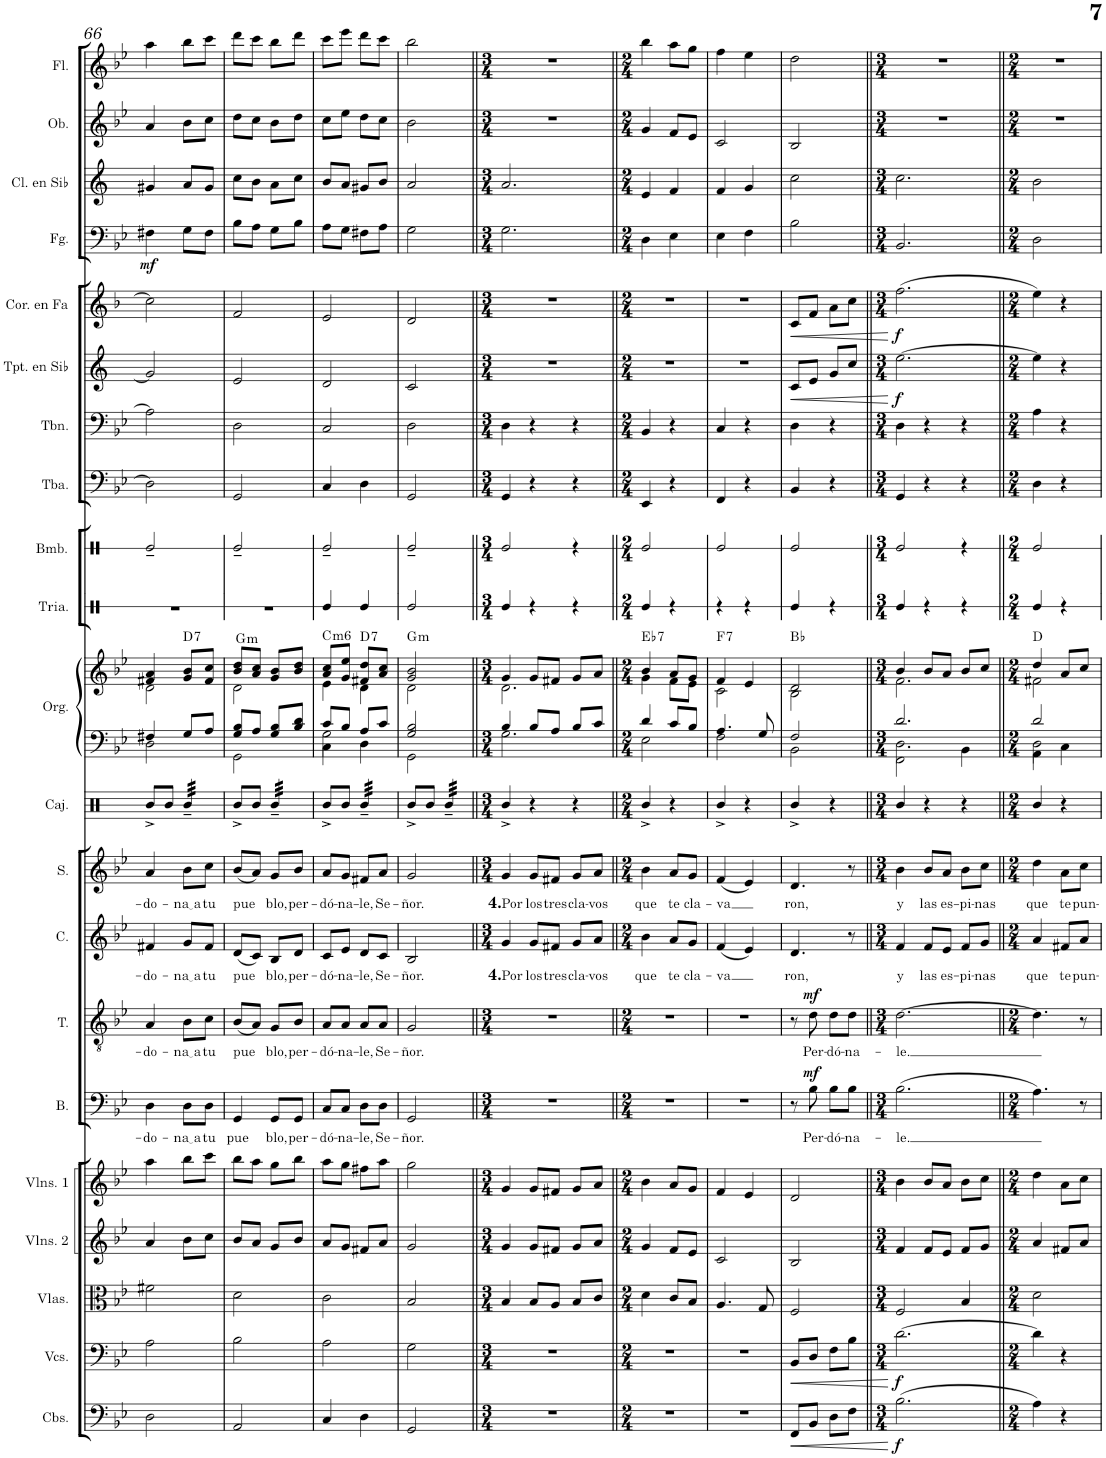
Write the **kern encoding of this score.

**kern	**dynam	**kern	**dynam	**kern	**kern	**kern	**kern	**text	**dynam	**kern	**text	**dynam	**kern	**text	**kern	**text	**kern	**kern	**kern	**harte	**kern	**kern	**kern	**kern	**kern	**dynam	**kern	**dynam	**kern	**dynam	**kern	**kern	**kern
*part21	*part21	*part20	*part20	*part19	*part18	*part17	*part16	*part16	*part16	*part15	*part15	*part15	*part14	*part14	*part13	*part13	*part12	*part11	*part11	*part11	*part10	*part9	*part8	*part7	*part6	*part6	*part5	*part5	*part4	*part4	*part3	*part2	*part1
*staff22	*staff22	*staff21	*staff21	*staff20	*staff19	*staff18	*staff17	*staff17	*staff17	*staff16	*staff16	*staff16	*staff15	*staff15	*staff14	*staff14	*staff13	*staff12	*staff11	*	*staff10	*staff9	*staff8	*staff7	*staff6	*staff6	*staff5	*staff5	*staff4	*staff4	*staff3	*staff2	*staff1
*I"Contrabajos	*	*I"Violonchelos	*	*I"Violas	*I"Violines 2	*I"Violines 1	*I"Bajo	*	*	*I"Tenor	*	*	*I"Contralto	*	*I"Soprano	*	*I"Caja clara	*I"Órgano	*	*	*I"Triángulo	*I"Bombo	*I"Tuba	*I"Trombón	*I"Trompeta en Sib	*	*I"Corno en Fa	*	*I"Fagot	*	*I"Clarinete en Sib	*I"Oboe	*I"Flauta
*I'Cbs.	*	*I'Vcs.	*	*I'Vlas.	*I'Vlns. 2	*I'Vlns. 1	*I'B.	*	*	*I'T.	*	*	*I'C.	*	*I'S.	*	*I'Caj.	*	*	*	*	*I'Bmb.	*I'Tba.	*I'Tbn.	*I'Tpt. en Sib	*	*I'Cor. en Fa	*	*I'Fg.	*	*I'Cl. en Sib	*I'Ob.	*I'Fl.
!!LO:PB:g=z
*clefF4	*	*clefF4	*	*clefC3	*clefG2	*clefG2	*clefF4	*	*	*clefGv2	*	*	*clefG2	*	*clefG2	*	*clefX	*clefF4	*clefG2	*	*clefX	*clefX	*clefF4	*clefF4	*clefG2	*	*clefG2	*	*clefF4	*	*clefG2	*clefG2	*clefG2
*Trd7c12	*	*	*	*	*	*	*	*	*	*	*	*	*	*	*	*	*	*	*	*	*	*	*	*	*Trd1c2	*	*Trd4c7	*	*	*	*Trd1c2	*	*
*k[b-e-]	*	*k[b-e-]	*	*k[b-e-]	*k[b-e-]	*k[b-e-]	*k[b-e-]	*	*	*k[b-e-]	*	*	*k[b-e-]	*	*k[b-e-]	*	*k[]	*k[b-e-]	*k[b-e-]	*	*k[]	*k[]	*k[b-e-]	*k[b-e-]	*k[]	*	*k[b-]	*	*k[b-e-]	*	*k[]	*k[b-e-]	*k[b-e-]
*M2/4	*	*M2/4	*	*M2/4	*M2/4	*M2/4	*M2/4	*	*	*M2/4	*	*	*M2/4	*	*M2/4	*	*M2/4	*M2/4	*M2/4	*	*M2/4	*M2/4	*M2/4	*M2/4	*M2/4	*	*M2/4	*	*M2/4	*	*M2/4	*M2/4	*M2/4
=66	=66	=66	=66	=66	=66	=66	=66	=66	=66	=66	=66	=66	=66	=66	=66	=66	=66	=66	=66	=66	=66	=66	=66	=66	=66	=66	=66	=66	=66	=66	=66	=66	=66
!	!	!	!	!	!	!	!	!LO:LY:b	!	!	!LO:LY:b	!	!	!LO:LY:b	!	!LO:LY:b	!	!	!	!	!	!	!	!	!	!	!	!	!	!LO:DY:b	!	!	!
*	*	*	*	*	*	*	*	*	*	*	*	*	*	*	*	*	*	*^	*^	*	*	*	*	*	*	*	*	*	*	*	*	*	*
2D\	.	2A\	.	2f#X\	4a/	4aa\	4D\	-do-	.	4A/	-do-	.	4f#X/	-do-	4a/	-do-	8R^/L	4F#X/	2D\	4f#X/ 4a/	2d\	.	2r	2Re~/	2D\]	2A\]	2g#/]	.	2cc#\]	.	4F#X\	mf	4g#X/	4a/	4aa\
.	.	.	.	.	.	.	.	.	.	.	.	.	.	.	.	.	8R/J	.	.	.	.	.	.	.	.	.	.	.	.	.	.	.	.	.	.
!	!	!	!	!	!	!	!	!LO:LY:b	!	!	!LO:LY:b	!	!	!LO:LY:b	!	!LO:LY:b	!	!	!	!	!	!LO:H:kt=7	!	!	!	!	!	!	!	!	!	!	!	!	!
*	*	*	*	*	*	*	*	*	*	*	*	*	*	*	*	*	*tremolo	*	*	*	*	*	*	*	*	*	*	*	*	*	*	*	*	*	*
.	.	.	.	.	8b-\L	8bb-\L	8D\L	na a	.	8B-\L	na a	.	8g/L	na a	8b-\L	na a	32R~/LLL	8G/L	.	8g/ 8b-/L	.	D:7	.	.	.	.	.	.	.	.	8G\L	.	8a/L	8b-\L	8bb-\L
.	.	.	.	.	.	.	.	.	.	.	.	.	.	.	.	.	32R~/	.	.	.	.	.	.	.	.	.	.	.	.	.	.	.	.	.	.
.	.	.	.	.	.	.	.	.	.	.	.	.	.	.	.	.	32R~/	.	.	.	.	.	.	.	.	.	.	.	.	.	.	.	.	.	.
.	.	.	.	.	.	.	.	.	.	.	.	.	.	.	.	.	32R~/	.	.	.	.	.	.	.	.	.	.	.	.	.	.	.	.	.	.
!	!	!	!	!	!	!	!	!LO:LY:b	!	!	!LO:LY:b	!	!	!LO:LY:b	!	!LO:LY:b	!	!	!	!	!	!	!	!	!	!	!	!	!	!	!	!	!	!	!
.	.	.	.	.	8cc\J	8ccc\J	8D\J	tu	.	8c\J	tu	.	8f#/J	tu	8cc\J	tu	32R~/	8A/J	.	8f#/ 8cc/J	.	.	.	.	.	.	.	.	.	.	8F#\J	.	8g#/J	8cc\J	8ccc\J
.	.	.	.	.	.	.	.	.	.	.	.	.	.	.	.	.	32R~/	.	.	.	.	.	.	.	.	.	.	.	.	.	.	.	.	.	.
.	.	.	.	.	.	.	.	.	.	.	.	.	.	.	.	.	32R~/	.	.	.	.	.	.	.	.	.	.	.	.	.	.	.	.	.	.
.	.	.	.	.	.	.	.	.	.	.	.	.	.	.	.	.	32R~/JJJ	.	.	.	.	.	.	.	.	.	.	.	.	.	.	.	.	.	.
=67	=67	=67	=67	=67	=67	=67	=67	=67	=67	=67	=67	=67	=67	=67	=67	=67	=67	=67	=67	=67	=67	=67	=67	=67	=67	=67	=67	=67	=67	=67	=67	=67	=67	=67	=67
!	!	!	!	!	!	!	!	!LO:LY:b	!	!	!LO:LY:b	!	!	!LO:LY:b	!	!LO:LY:b	!	!	!	!	!	!LO:H:kt=m	!	!	!	!	!	!	!	!	!	!	!	!	!
2AA/	.	2B-\	.	2d\	8b-/L	8bb-\L	4GG/	pue	.	(8B-/L	pue	.	(8d/L	pue	(8b-/L	pue	8R^/L	8G/ 8B-/L	2GG\	8b-/ 8dd/L	2d\	G:min	2r	2Re~/	2GG/	2D\	2e/	.	2f/	.	8B-\L	.	8cc\L	8dd\L	8ddd\L
.	.	.	.	.	8a/J	8aa\J	.	.	.	8A/J)	.	.	8c/J)	.	8a/J)	.	8R/J	8A/J	.	8a/ 8cc/J	.	.	.	.	.	.	.	.	.	.	8A\J	.	8b\J	8cc\J	8ccc\J
!	!	!	!	!	!	!	!	!LO:LY:b	!	!	!LO:LY:b	!	!	!LO:LY:b	!	!LO:LY:b	!	!	!	!	!	!	!	!	!	!	!	!	!	!	!	!	!	!	!
.	.	.	.	.	8g/L	8gg\L	8GG/L	blo,	.	8G/L	blo,	.	8B-/L	blo,	8g/L	blo,	32R~/LLL	8G/ 8B-/L	.	8g/ 8b-/L	.	.	.	.	.	.	.	.	.	.	8G\L	.	8a\L	8b-\L	8bb-\L
.	.	.	.	.	.	.	.	.	.	.	.	.	.	.	.	.	32R~/	.	.	.	.	.	.	.	.	.	.	.	.	.	.	.	.	.	.
.	.	.	.	.	.	.	.	.	.	.	.	.	.	.	.	.	32R~/	.	.	.	.	.	.	.	.	.	.	.	.	.	.	.	.	.	.
.	.	.	.	.	.	.	.	.	.	.	.	.	.	.	.	.	32R~/	.	.	.	.	.	.	.	.	.	.	.	.	.	.	.	.	.	.
!	!	!	!	!	!	!	!	!LO:LY:b	!	!	!LO:LY:b	!	!	!LO:LY:b	!	!LO:LY:b	!	!	!	!	!	!	!	!	!	!	!	!	!	!	!	!	!	!	!
.	.	.	.	.	8b-/J	8bb-\J	8GG/J	per-	.	8B-/J	per-	.	8d/J	per-	8b-/J	per-	32R~/	8B-/ 8d/J	.	8b-/ 8dd/J	.	.	.	.	.	.	.	.	.	.	8B-\J	.	8cc\J	8dd\J	8ddd\J
.	.	.	.	.	.	.	.	.	.	.	.	.	.	.	.	.	32R~/	.	.	.	.	.	.	.	.	.	.	.	.	.	.	.	.	.	.
.	.	.	.	.	.	.	.	.	.	.	.	.	.	.	.	.	32R~/	.	.	.	.	.	.	.	.	.	.	.	.	.	.	.	.	.	.
.	.	.	.	.	.	.	.	.	.	.	.	.	.	.	.	.	32R~/JJJ	.	.	.	.	.	.	.	.	.	.	.	.	.	.	.	.	.	.
*	*	*	*	*	*	*	*	*	*	*	*	*	*	*	*	*	*	*v	*v	*	*	*	*	*	*	*	*	*	*	*	*	*	*	*	*
=68	=68	=68	=68	=68	=68	=68	=68	=68	=68	=68	=68	=68	=68	=68	=68	=68	=68	=68	=68	=68	=68	=68	=68	=68	=68	=68	=68	=68	=68	=68	=68	=68	=68	=68
!	!	!	!	!	!	!	!	!LO:LY:b	!	!	!LO:LY:b	!	!	!LO:LY:b	!	!LO:LY:b	!	!	!	!	!LO:H:kt=m6	!	!	!	!	!	!	!	!	!	!	!	!	!
*	*	*	*	*	*	*	*	*	*	*	*	*	*	*	*	*	*	*^	*	*	*	*	*	*	*	*	*	*	*	*	*	*	*	*
*	*	*	*	*	*	*	*	*	*	*	*	*	*	*	*	*	*	*	*^	*	*	*	*	*	*	*	*	*	*	*	*	*	*	*	*
4C/	.	2A\	.	2c\	8a/L	8aa\L	8C/L	-dó-	.	8A/L	-dó-	.	8c/L	-dó-	8a/L	-dó-	8R^/L	8c/L	4C\	2G\	8a/ 8cc/L	4e-\	C:min6	4Re/	2Re~/	4C/	2C/	2d/	.	2e/	.	8A\L	.	8b/L	8cc\L	8ccc\L
!	!	!	!	!	!	!	!	!LO:LY:b	!	!	!LO:LY:b	!	!	!LO:LY:b	!	!LO:LY:b	!	!	!	!	!	!	!	!	!	!	!	!	!	!	!	!	!	!	!	!
.	.	.	.	.	8g/J	8gg\J	8C/J	-na-	.	8A/J	-na-	.	8e-/J	-na-	8g/J	-na-	8R/J	8B-/J	.	.	8g/ 8ee-/J	.	.	.	.	.	.	.	.	.	.	8G\J	.	8a/J	8ee-\J	8eee-\J
!	!	!	!	!	!	!	!	!LO:LY:b	!	!	!LO:LY:b	!	!	!LO:LY:b	!	!LO:LY:b	!	!	!	!	!	!	!LO:H:kt=7	!	!	!	!	!	!	!	!	!	!	!	!	!
4D\	.	.	.	.	8f#X/L	8ff#X\L	8D\L	-le,	.	8A/L	-le,	.	8d/L	-le,	8f#X/L	-le,	32R~/LLL	8A/L	4D\	.	8f#X/ 8dd/L	4d\	D:7	4Re/	.	4D\	.	.	.	.	.	8F#X\L	.	8g#X/L	8dd\L	8ddd\L
.	.	.	.	.	.	.	.	.	.	.	.	.	.	.	.	.	32R~/	.	.	.	.	.	.	.	.	.	.	.	.	.	.	.	.	.	.	.
.	.	.	.	.	.	.	.	.	.	.	.	.	.	.	.	.	32R~/	.	.	.	.	.	.	.	.	.	.	.	.	.	.	.	.	.	.	.
.	.	.	.	.	.	.	.	.	.	.	.	.	.	.	.	.	32R~/	.	.	.	.	.	.	.	.	.	.	.	.	.	.	.	.	.	.	.
!	!	!	!	!	!	!	!	!LO:LY:b	!	!	!LO:LY:b	!	!	!LO:LY:b	!	!LO:LY:b	!	!	!	!	!	!	!	!	!	!	!	!	!	!	!	!	!	!	!	!
.	.	.	.	.	8a/J	8aa\J	8D\J	Se-	.	8A/J	Se-	.	8c/J	Se-	8a/J	Se-	32R~/	8c/J	.	.	8a/ 8cc/J	.	.	.	.	.	.	.	.	.	.	8A\J	.	8b/J	8cc\J	8ccc\J
.	.	.	.	.	.	.	.	.	.	.	.	.	.	.	.	.	32R~/	.	.	.	.	.	.	.	.	.	.	.	.	.	.	.	.	.	.	.
.	.	.	.	.	.	.	.	.	.	.	.	.	.	.	.	.	32R~/	.	.	.	.	.	.	.	.	.	.	.	.	.	.	.	.	.	.	.
.	.	.	.	.	.	.	.	.	.	.	.	.	.	.	.	.	32R~/JJJ	.	.	.	.	.	.	.	.	.	.	.	.	.	.	.	.	.	.	.
*	*	*	*	*	*	*	*	*	*	*	*	*	*	*	*	*	*	*v	*v	*v	*	*	*	*	*	*	*	*	*	*	*	*	*	*	*	*
=69	=69	=69	=69	=69	=69	=69	=69	=69	=69	=69	=69	=69	=69	=69	=69	=69	=69	=69	=69	=69	=69	=69	=69	=69	=69	=69	=69	=69	=69	=69	=69	=69	=69	=69
!	!	!	!	!	!	!	!	!LO:LY:b	!	!	!LO:LY:b	!	!	!LO:LY:b	!	!LO:LY:b	!	!	!	!	!LO:H:kt=m	!	!	!	!	!	!	!	!	!	!	!	!	!
*	*	*	*	*	*	*	*	*	*	*	*	*	*	*	*	*	*	*^	*	*	*	*	*	*	*	*	*	*	*	*	*	*	*	*
2GG/	.	2G\	.	2B-/	2g/	2gg\	2GG/	-ñor.	.	2G/	-ñor.	.	2B-/	-ñor.	2g/	-ñor.	8R^/L	2G/ 2B-/	2GG\	2g/ 2b-/	2d\	G:min	2Re/	2Re~/	2GG/	2D\	2c/	.	2d/	.	2G\	.	2a/	2b-\	2bb-\
.	.	.	.	.	.	.	.	.	.	.	.	.	.	.	.	.	8R/J	.	.	.	.	.	.	.	.	.	.	.	.	.	.	.	.	.	.
.	.	.	.	.	.	.	.	.	.	.	.	.	.	.	.	.	32R~/LLL	.	.	.	.	.	.	.	.	.	.	.	.	.	.	.	.	.	.
.	.	.	.	.	.	.	.	.	.	.	.	.	.	.	.	.	32R~/	.	.	.	.	.	.	.	.	.	.	.	.	.	.	.	.	.	.
.	.	.	.	.	.	.	.	.	.	.	.	.	.	.	.	.	32R~/	.	.	.	.	.	.	.	.	.	.	.	.	.	.	.	.	.	.
.	.	.	.	.	.	.	.	.	.	.	.	.	.	.	.	.	32R~/	.	.	.	.	.	.	.	.	.	.	.	.	.	.	.	.	.	.
.	.	.	.	.	.	.	.	.	.	.	.	.	.	.	.	.	32R~/	.	.	.	.	.	.	.	.	.	.	.	.	.	.	.	.	.	.
.	.	.	.	.	.	.	.	.	.	.	.	.	.	.	.	.	32R~/	.	.	.	.	.	.	.	.	.	.	.	.	.	.	.	.	.	.
.	.	.	.	.	.	.	.	.	.	.	.	.	.	.	.	.	32R~/	.	.	.	.	.	.	.	.	.	.	.	.	.	.	.	.	.	.
.	.	.	.	.	.	.	.	.	.	.	.	.	.	.	.	.	32R~/JJJ	.	.	.	.	.	.	.	.	.	.	.	.	.	.	.	.	.	.
*	*	*	*	*	*	*	*	*	*	*	*	*	*	*	*	*	*Xtremolo	*	*	*	*	*	*	*	*	*	*	*	*	*	*	*	*	*	*
=70||	=70||	=70||	=70||	=70||	=70||	=70||	=70||	=70||	=70||	=70||	=70||	=70||	=70||	=70||	=70||	=70||	=70||	=70||	=70||	=70||	=70||	=70||	=70||	=70||	=70||	=70||	=70||	=70||	=70||	=70||	=70||	=70||	=70||	=70||	=70||
*M3/4	*	*M3/4	*	*M3/4	*M3/4	*M3/4	*M3/4	*	*	*M3/4	*	*	*M3/4	*	*M3/4	*	*M3/4	*M3/4	*	*M3/4	*	*	*M3/4	*M3/4	*M3/4	*M3/4	*M3/4	*	*M3/4	*	*M3/4	*	*M3/4	*M3/4	*M3/4
!	!	!	!	!	!	!	!	!	!	!	!	!	!	!LO:LY:b	!	!LO:LY:b	!	!	!	!	!	!	!	!	!	!	!	!	!	!	!	!	!	!	!
2.r	.	2.r	.	4B-/	4g/	4g/	2.r	.	.	2.r	.	.	4g/	4. Por	4g/	4. Por	4R^/	4B-/	2.G\	4g/	2.d\	.	4Re/	2Re/	4GG/	4D\	2.r	.	2.r	.	2.G\	.	2.a/	2.r	2.r
!	!	!	!	!	!	!	!	!	!	!	!	!	!	!LO:LY:b	!	!LO:LY:b	!	!	!	!	!	!	!	!	!	!	!	!	!	!	!	!	!	!	!
.	.	.	.	8B-/L	8g/L	8g/L	.	.	.	.	.	.	8g/L	los	8g/L	los	4r	8B-/L	.	8g/L	.	.	4r	.	4r	4r	.	.	.	.	.	.	.	.	.
!	!	!	!	!	!	!	!	!	!	!	!	!	!	!LO:LY:b	!	!LO:LY:b	!	!	!	!	!	!	!	!	!	!	!	!	!	!	!	!	!	!	!
.	.	.	.	8A/J	8f#X/J	8f#X/J	.	.	.	.	.	.	8f#X/J	tres	8f#X/J	tres	.	8A/J	.	8f#X/J	.	.	.	.	.	.	.	.	.	.	.	.	.	.	.
!	!	!	!	!	!	!	!	!	!	!	!	!	!	!LO:LY:b	!	!LO:LY:b	!	!	!	!	!	!	!	!	!	!	!	!	!	!	!	!	!	!	!
.	.	.	.	8B-/L	8g/L	8g/L	.	.	.	.	.	.	8g/L	cla-	8g/L	cla-	4r	8B-/L	.	8g/L	.	.	4r	4r	4r	4r	.	.	.	.	.	.	.	.	.
!	!	!	!	!	!	!	!	!	!	!	!	!	!	!LO:LY:b	!	!LO:LY:b	!	!	!	!	!	!	!	!	!	!	!	!	!	!	!	!	!	!	!
.	.	.	.	8c/J	8a/J	8a/J	.	.	.	.	.	.	8a/J	-vos	8a/J	-vos	.	8c/J	.	8a/J	.	.	.	.	.	.	.	.	.	.	.	.	.	.	.
=71||	=71||	=71||	=71||	=71||	=71||	=71||	=71||	=71||	=71||	=71||	=71||	=71||	=71||	=71||	=71||	=71||	=71||	=71||	=71||	=71||	=71||	=71||	=71||	=71||	=71||	=71||	=71||	=71||	=71||	=71||	=71||	=71||	=71||	=71||	=71||
*M2/4	*	*M2/4	*	*M2/4	*M2/4	*M2/4	*M2/4	*	*	*M2/4	*	*	*M2/4	*	*M2/4	*	*M2/4	*M2/4	*	*M2/4	*	*	*M2/4	*M2/4	*M2/4	*M2/4	*M2/4	*	*M2/4	*	*M2/4	*	*M2/4	*M2/4	*M2/4
!	!	!	!	!	!	!	!	!	!	!	!	!	!	!LO:LY:b	!	!LO:LY:b	!	!	!	!	!	!LO:H:kt=7	!	!	!	!	!	!	!	!	!	!	!	!	!
2r	.	2r	.	4d\	4g/	4b-\	2r	.	.	2r	.	.	4b-\	que	4b-\	que	4R^/	4d/	2E-\	4b-/	4g\	Eb:7	4Re/	2Re/	4EE-/	4BB-/	2r	.	2r	.	4D\	.	4e/	4g/	4bb-\
!	!	!	!	!	!	!	!	!	!	!	!	!	!	!LO:LY:b	!	!LO:LY:b	!	!	!	!	!	!	!	!	!	!	!	!	!	!	!	!	!	!	!
.	.	.	.	8c/L	8f/L	8a/L	.	.	.	.	.	.	8a/L	te	8a/L	te	4r	8c/L	.	8a/L	8f\L	.	4r	.	4r	4r	.	.	.	.	4E-\	.	4f/	8f/L	8aa\L
!	!	!	!	!	!	!	!	!	!	!	!	!	!	!LO:LY:b	!	!LO:LY:b	!	!	!	!	!	!	!	!	!	!	!	!	!	!	!	!	!	!	!
.	.	.	.	8B-/J	8e-/J	8g/J	.	.	.	.	.	.	8g/J	cla-	8g/J	cla-	.	8B-/J	.	8g/J	8e-\J	.	.	.	.	.	.	.	.	.	.	.	.	8e-/J	8gg\J
=72	=72	=72	=72	=72	=72	=72	=72	=72	=72	=72	=72	=72	=72	=72	=72	=72	=72	=72	=72	=72	=72	=72	=72	=72	=72	=72	=72	=72	=72	=72	=72	=72	=72	=72	=72
!	!	!	!	!	!	!	!	!	!	!	!	!	!	!LO:LY:b	!	!LO:LY:b	!	!	!	!	!	!LO:H:kt=7	!	!	!	!	!	!	!	!	!	!	!	!	!
2r	.	2r	.	4.A/	2c/	4f/	2r	.	.	2r	.	.	(4f/	-va	(4f/	-va	4R^/	4.A/	2F\	4f/	2c\	F:7	4r	2Re/	4FF/	4C/	2r	.	2r	.	4E-\	.	4f/	2c/	4ff\
.	.	.	.	.	.	4e-/	.	.	.	.	.	.	4e-/)	.	4e-/)	.	4r	.	.	4e-/	.	.	4r	.	4r	4r	.	.	.	.	4F\	.	4g/	.	4ee-\
.	.	.	.	8G/	.	.	.	.	.	.	.	.	.	.	.	.	.	8G/	.	.	.	.	.	.	.	.	.	.	.	.	.	.	.	.	.
=73	=73	=73	=73	=73	=73	=73	=73	=73	=73	=73	=73	=73	=73	=73	=73	=73	=73	=73	=73	=73	=73	=73	=73	=73	=73	=73	=73	=73	=73	=73	=73	=73	=73	=73	=73
!	!LO:HP:b	!	!LO:HP:b	!	!	!	!	!	!	!	!	!	!	!LO:LY:b	!	!LO:LY:b	!	!	!	!	!	!	!	!	!	!	!	!LO:HP:b	!	!LO:HP:b	!	!	!	!	!
8FF/L	<	8BB-/L	<	2F/	2B-/	2d/	8r	.	.	8r	.	.	4.d/	ron,	4.d/	ron,	4R^/	2F/	2BB-\	2d/	2B-\	Bb:maj	4Re/	2Re/	4BB-/	4D\	8c/L	<	8c/L	<	2B-\	.	2cc\	2B-/	2dd\
!	!	!	!	!	!	!	!	!LO:LY:b	!LO:DY:a	!	!LO:LY:b	!LO:DY:a	!	!	!	!	!	!	!	!	!	!	!	!	!	!	!	!	!	!	!	!	!	!	!
8BB-/J	.	8D/J	.	.	.	.	8B-\	Per-	mf	8d\	Per-	mf	.	.	.	.	.	.	.	.	.	.	.	.	.	.	8e/J	.	8f/J	.	.	.	.	.	.
!	!	!	!	!	!	!	!	!LO:LY:b	!	!	!LO:LY:b	!	!	!	!	!	!	!	!	!	!	!	!	!	!	!	!	!	!	!	!	!	!	!	!
8D\L	.	8F\L	.	.	.	.	8B-\L	-dó-	.	8d\L	-dó-	.	.	.	.	.	4r	.	.	.	.	.	4r	.	4r	4r	8g/L	.	8a\L	.	.	.	.	.	.
!	!	!	!	!	!	!	!	!LO:LY:b	!	!	!LO:LY:b	!	!	!	!	!	!	!	!	!	!	!	!	!	!	!	!	!	!	!	!	!	!	!	!
8F\J	.	8B-\J	.	.	.	.	8B-\J	-na-	.	8d\J	-na-	.	8r	.	8r	.	.	.	.	.	.	.	.	.	.	.	8cc/J	.	8cc\J	.	.	.	.	.	.
*	*	*	*	*	*	*	*	*	*	*	*	*	*	*	*	*	*	*v	*v	*	*	*	*	*	*	*	*	*	*	*	*	*	*	*	*
*	*	*	*	*	*	*	*	*	*	*	*	*	*	*	*	*	*	*	*v	*v	*	*	*	*	*	*	*	*	*	*	*	*	*	*
.	[	.	[	.	.	.	.	.	.	.	.	.	.	.	.	.	.	.	.	.	.	.	.	.	.	[	.	[	.	.	.	.	.
=74||	=74||	=74||	=74||	=74||	=74||	=74||	=74||	=74||	=74||	=74||	=74||	=74||	=74||	=74||	=74||	=74||	=74||	=74||	=74||	=74||	=74||	=74||	=74||	=74||	=74||	=74||	=74||	=74||	=74||	=74||	=74||	=74||	=74||
*M3/4	*	*M3/4	*	*M3/4	*M3/4	*M3/4	*M3/4	*	*	*M3/4	*	*	*M3/4	*	*M3/4	*	*M3/4	*M3/4	*M3/4	*	*M3/4	*M3/4	*M3/4	*M3/4	*M3/4	*	*M3/4	*	*M3/4	*	*M3/4	*M3/4	*M3/4
!	!LO:DY:b	!	!LO:DY:b	!	!	!	!	!LO:LY:b	!	!	!LO:LY:b	!	!	!LO:LY:b	!	!LO:LY:b	!	!	!	!	!	!	!	!	!	!LO:DY:b	!	!LO:DY:b	!	!	!	!	!
*	*	*	*	*	*	*	*	*	*	*	*	*	*	*	*	*	*	*^	*^	*	*	*	*	*	*	*	*	*	*	*	*	*	*
*	*	*	*	*	*	*	*	*	*	*	*	*	*	*	*	*	*	*	*^	*	*	*	*	*	*	*	*	*	*	*	*	*	*	*	*
(2.B-\	f	[2.d\	f	2F/	4f/	4b-\	(2.B-\	-le.	.	[2.d\	-le.	.	4f/	y	4b-\	y	4R/	2.d/	2.D\	2FF\	4b-/	2.f\	.	4Re/	2Re/	4GG/	4D\	[2.ee\	f	(2.ff\	f	2.BB-/	.	2.cc\	2.r	2.r
!	!	!	!	!	!	!	!	!	!	!	!	!	!	!LO:LY:b	!	!LO:LY:b	!	!	!	!	!	!	!	!	!	!	!	!	!	!	!	!	!	!	!	!
.	.	.	.	.	8f/L	8b-/L	.	.	.	.	.	.	8f/L	las	8b-/L	las	4r	.	.	.	8b-/L	.	.	4r	.	4r	4r	.	.	.	.	.	.	.	.	.
!	!	!	!	!	!	!	!	!	!	!	!	!	!	!LO:LY:b	!	!LO:LY:b	!	!	!	!	!	!	!	!	!	!	!	!	!	!	!	!	!	!	!	!
.	.	.	.	.	8e-/J	8a/J	.	.	.	.	.	.	8e-/J	es-	8a/J	es-	.	.	.	.	8a/J	.	.	.	.	.	.	.	.	.	.	.	.	.	.	.
!	!	!	!	!	!	!	!	!	!	!	!	!	!	!LO:LY:b	!	!LO:LY:b	!	!	!	!	!	!	!	!	!	!	!	!	!	!	!	!	!	!	!	!
.	.	.	.	4B-/	8f/L	8b-\L	.	.	.	.	.	.	8f/L	-pi-	8b-\L	-pi-	4r	.	.	4BB-\	8b-/L	.	.	4r	4r	4r	4r	.	.	.	.	.	.	.	.	.
!	!	!	!	!	!	!	!	!	!	!	!	!	!	!LO:LY:b	!	!LO:LY:b	!	!	!	!	!	!	!	!	!	!	!	!	!	!	!	!	!	!	!	!
.	.	.	.	.	8g/J	8cc\J	.	.	.	.	.	.	8g/J	-nas	8cc\J	-nas	.	.	.	.	8cc/J	.	.	.	.	.	.	.	.	.	.	.	.	.	.	.
=75||	=75||	=75||	=75||	=75||	=75||	=75||	=75||	=75||	=75||	=75||	=75||	=75||	=75||	=75||	=75||	=75||	=75||	=75||	=75||	=75||	=75||	=75||	=75||	=75||	=75||	=75||	=75||	=75||	=75||	=75||	=75||	=75||	=75||	=75||	=75||	=75||
*M2/4	*	*M2/4	*	*M2/4	*M2/4	*M2/4	*M2/4	*	*	*M2/4	*	*	*M2/4	*	*M2/4	*	*M2/4	*M2/4	*	*	*M2/4	*	*	*M2/4	*M2/4	*M2/4	*M2/4	*M2/4	*	*M2/4	*	*M2/4	*	*M2/4	*M2/4	*M2/4
!	!	!	!	!	!	!	!	!	!	!	!	!	!	!LO:LY:b	!	!LO:LY:b	!	!	!	!	!	!	!	!	!	!	!	!	!	!	!	!	!	!	!	!
4A\)	.	4d\]	.	2d\	4a/	4dd\	4.A\)	.	.	4.d\]	.	.	4a/	que	4dd\	que	4R/	2d/	2D\	4AA\	4dd/	2f#X\	D:maj	4Re/	2Re/	4D\	4A\	4ee\]	.	4ee\)	.	2D\	.	2b\	2r	2r
!	!	!	!	!	!	!	!	!	!	!	!	!	!	!LO:LY:b	!	!LO:LY:b	!	!	!	!	!	!	!	!	!	!	!	!	!	!	!	!	!	!	!	!
4r	.	4r	.	.	8f#X/L	8a\L	.	.	.	.	.	.	8f#X/L	te	8a\L	te	4r	.	.	4C\	8a/L	.	.	4r	.	4r	4r	4r	.	4r	.	.	.	.	.	.
!	!	!	!	!	!	!	!	!	!	!	!	!	!	!LO:LY:b	!	!LO:LY:b	!	!	!	!	!	!	!	!	!	!	!	!	!	!	!	!	!	!	!	!
.	.	.	.	.	8a/J	8cc\J	8r	.	.	8r	.	.	8a/J	pun-	8cc\J	pun-	.	.	.	.	8cc/J	.	.	.	.	.	.	.	.	.	.	.	.	.	.	.
*	*	*	*	*	*	*	*	*	*	*	*	*	*	*	*	*	*	*v	*v	*v	*	*	*	*	*	*	*	*	*	*	*	*	*	*	*	*
*	*	*	*	*	*	*	*	*	*	*	*	*	*	*	*	*	*	*	*v	*v	*	*	*	*	*	*	*	*	*	*	*	*	*	*
=	=	=	=	=	=	=	=	=	=	=	=	=	=	=	=	=	=	=	=	=	=	=	=	=	=	=	=	=	=	=	=	=	=
*-	*-	*-	*-	*-	*-	*-	*-	*-	*-	*-	*-	*-	*-	*-	*-	*-	*-	*-	*-	*-	*-	*-	*-	*-	*-	*-	*-	*-	*-	*-	*-	*-	*-
